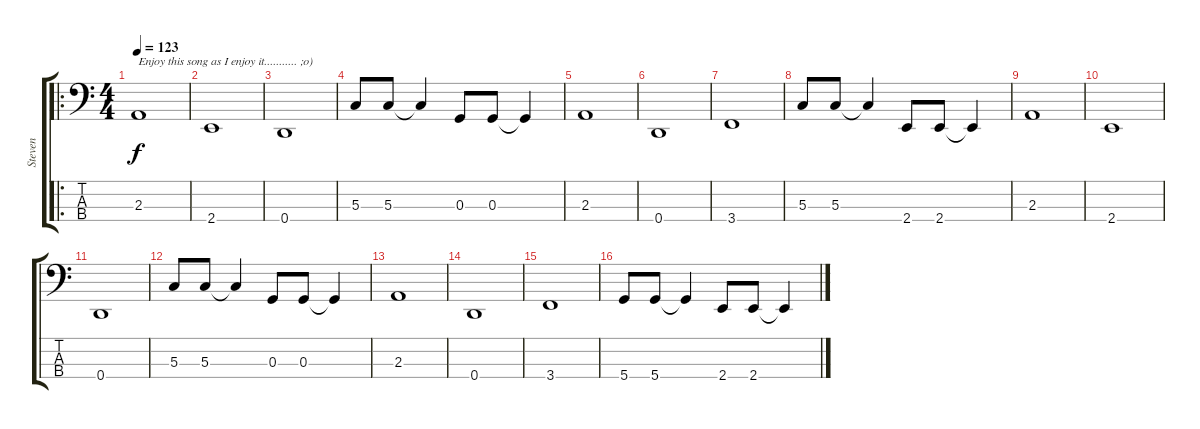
\track ("Steven" "Steven") {instrument electricbasspick}
\staff {score tabs}
\tuning (F2 C2 G1 D1) {hide}
\ro
\ts (4 4)
\tempo 123
\clef f4
\ks c
2.3.1{txt "Enjoy this song as I enjoy it........... ;o)" dy f instrument electricbasspick} |
2.4.1 |
0.4.1 |
5.3.8 5.3.8 5.3{t}.4 0.3.8 0.3.8 0.3{t}.4 |
2.3.1 |
0.4.1 |
3.4.1 |
5.3.8 5.3.8 5.3{t}.4 2.4.8 2.4.8 2.4{t}.4 |
2.3.1 |
2.4.1 |
0.4.1 |
5.3.8 5.3.8 5.3{t}.4 0.3.8 0.3.8 0.3{t}.4 |
2.3.1 |
0.4.1 |
3.4.1 |
5.4.8 5.4.8 5.4{t}.4 2.4.8 2.4.8 2.4{t}.4
